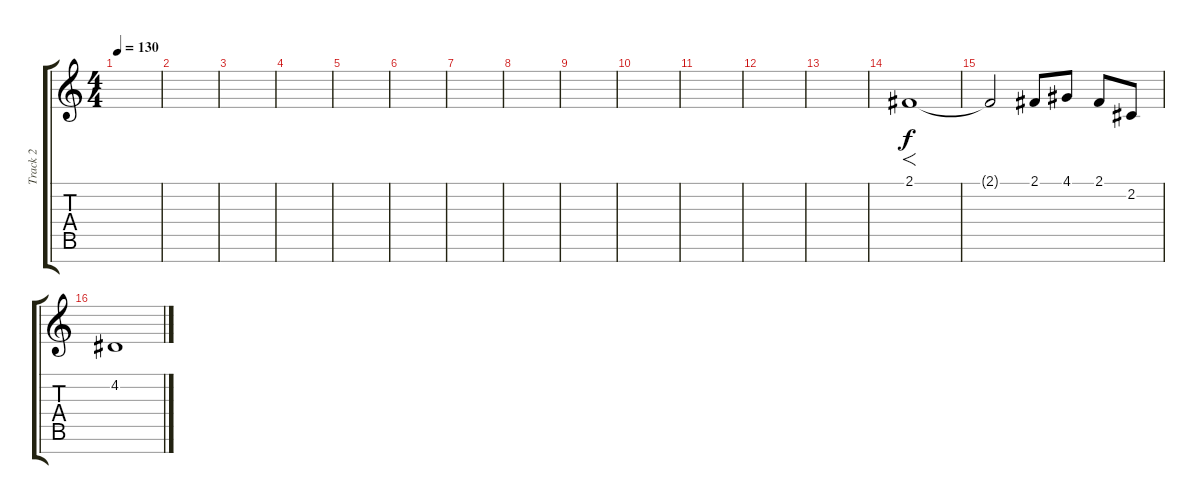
\track ("Track 2" "Track 2") {instrument violin}
\staff {score tabs}
\tuning (E4 B3 G3 D3 A2 E2 B1) {hide}
\ts (4 4)
\tempo 130
\clef g2
\ks c
|
|
|
|
|
|
|
|
|
|
|
|
|
2.1.1{f} |
2.1{t}.2 2.1.8 4.1.8 2.1.8 2.2.8 |
4.2.1
